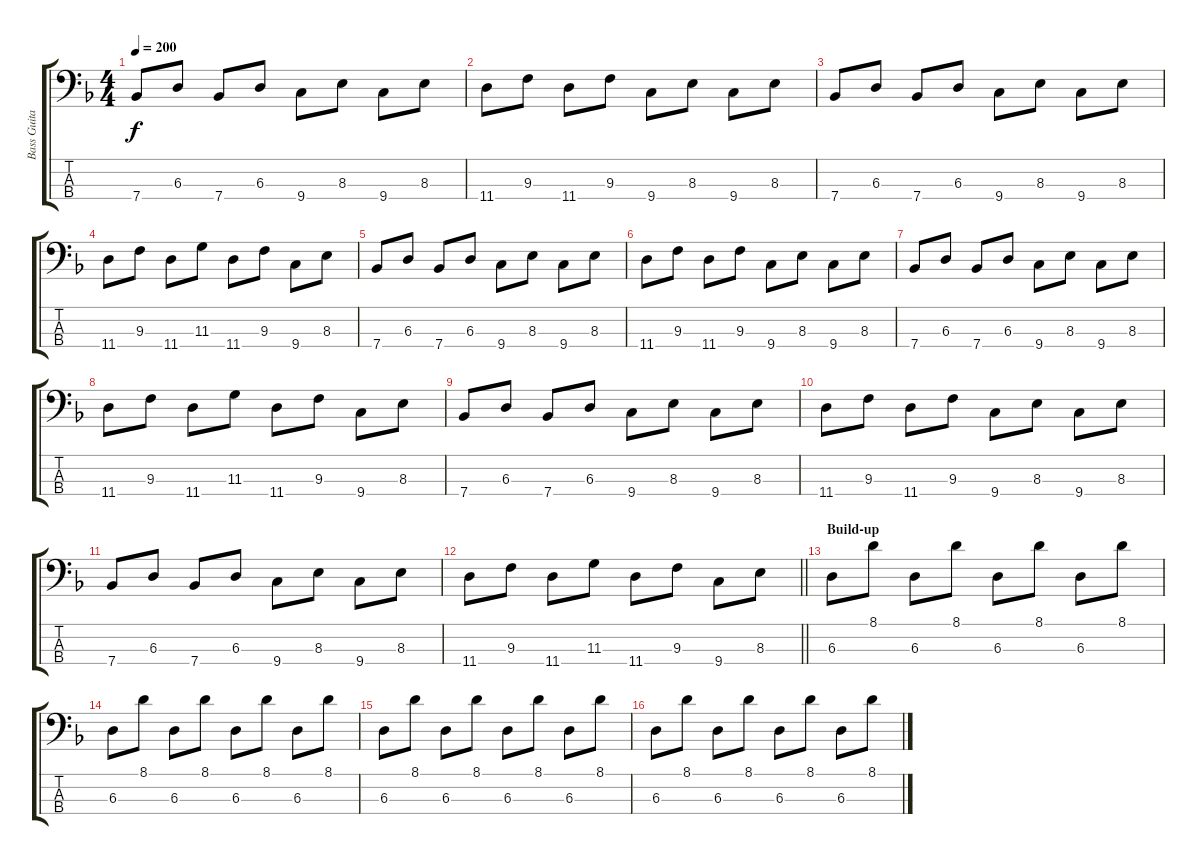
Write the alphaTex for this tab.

\track ("Bass Guitar" "Bass Guita") {instrument electricbassfinger}
\staff {score tabs}
\tuning (Gb2 Db2 Ab1 Eb1) {hide}
\ts (4 4)
\tempo 200
\clef f4
\ks dminor
7.4.8{dy f} 6.3.8 7.4.8 6.3.8 9.4.8 8.3.8 9.4.8 8.3.8 |
11.4.8 9.3.8 11.4.8 9.3.8 9.4.8 8.3.8 9.4.8 8.3.8 |
7.4.8 6.3.8 7.4.8 6.3.8 9.4.8 8.3.8 9.4.8 8.3.8 |
11.4.8 9.3.8 11.4.8 11.3.8 11.4.8 9.3.8 9.4.8 8.3.8 |
7.4.8 6.3.8 7.4.8 6.3.8 9.4.8 8.3.8 9.4.8 8.3.8 |
11.4.8 9.3.8 11.4.8 9.3.8 9.4.8 8.3.8 9.4.8 8.3.8 |
7.4.8 6.3.8 7.4.8 6.3.8 9.4.8 8.3.8 9.4.8 8.3.8 |
11.4.8 9.3.8 11.4.8 11.3.8 11.4.8 9.3.8 9.4.8 8.3.8 |
7.4.8 6.3.8 7.4.8 6.3.8 9.4.8 8.3.8 9.4.8 8.3.8 |
11.4.8 9.3.8 11.4.8 9.3.8 9.4.8 8.3.8 9.4.8 8.3.8 |
7.4.8 6.3.8 7.4.8 6.3.8 9.4.8 8.3.8 9.4.8 8.3.8 |
\barLineRight lightlight
11.4.8 9.3.8 11.4.8 11.3.8 11.4.8 9.3.8 9.4.8 8.3.8 |
\section ("" "Build-up")
6.3.8 8.1.8 6.3.8 8.1.8 6.3.8 8.1.8 6.3.8 8.1.8 |
6.3.8 8.1.8 6.3.8 8.1.8 6.3.8 8.1.8 6.3.8 8.1.8 |
6.3.8 8.1.8 6.3.8 8.1.8 6.3.8 8.1.8 6.3.8 8.1.8 |
6.3.8 8.1.8 6.3.8 8.1.8 6.3.8 8.1.8 6.3.8 8.1.8
